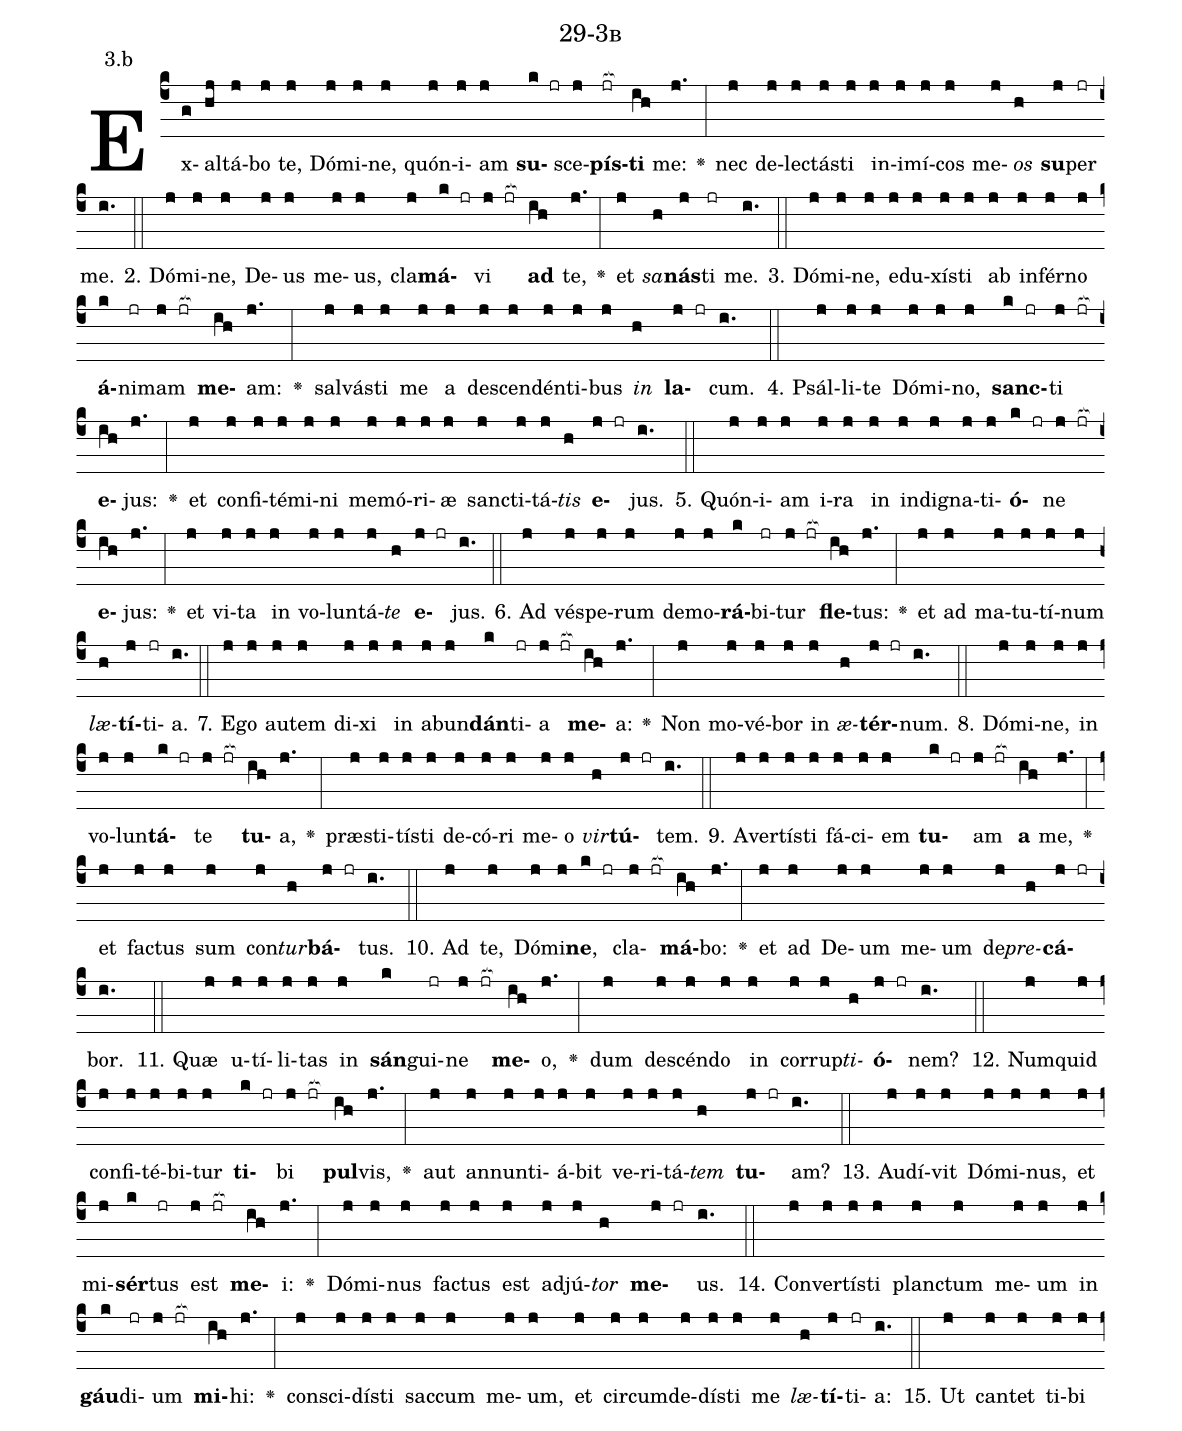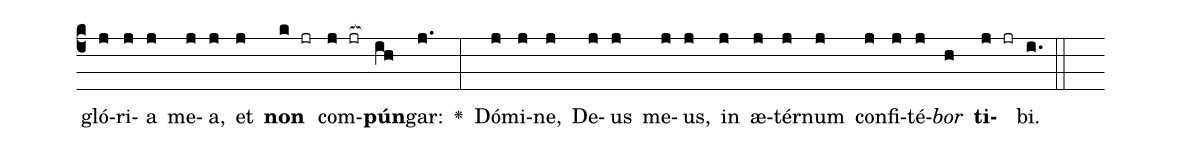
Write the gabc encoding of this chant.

name: 29-3b;
annotation: 3.b;
%%
(c4)Ex(g)al(hj)tá(j)bo(j) te,(j) Dó(j)mi(j)ne,(j) quón(j)i(j)am(j) <b>su</b>(k jr)sce(j)<b>pís</b>(jr[ocb:1{])<b>ti</b>(ih[ocb:0}]) me:(j.) <v>\greheightstar</v>(:) nec(j) de(j)lec(j)tás(j)ti(j) in(j)i(j)mí(j)cos(j) me(j)<i>os</i>(h) <b>su</b>(j)per(jr) me.(i.) (::)
2. Dó(j)mi(j)ne,(j) De(j)us(j) me(j)us,(j) cla(j)<b>má</b>(k jr)vi(j jr[ocb:1{]) <b>ad</b>(ih[ocb:0}]) te,(j.) <v>\greheightstar</v>(:) et(j) <i>sa</i>(h)<b>nás</b>(j)ti(jr) me.(i.) (::)
3. Dó(j)mi(j)ne,(j) e(j)du(j)xís(j)ti(j) ab(j) in(j)fér(j)no(j) <b>á</b>(k)ni(jr)mam(j jr[ocb:1{]) <b>me</b>(ih[ocb:0}])am:(j.) <v>\greheightstar</v>(:) sal(j)vás(j)ti(j) me(j) a(j) de(j)scen(j)dén(j)ti(j)bus(j) <i>in</i>(h) <b>la</b>(j jr)cum.(i.) (::)
4. Psál(j)li(j)te(j) Dó(j)mi(j)no,(j) <b>sanc</b>(k jr)ti(j jr[ocb:1{]) <b>e</b>(ih[ocb:0}])jus:(j.) <v>\greheightstar</v>(:) et(j) con(j)fi(j)té(j)mi(j)ni(j) me(j)mó(j)ri(j)æ(j) sanc(j)ti(j)tá(j)<i>tis</i>(h) <b>e</b>(j jr)jus.(i.) (::)
5. Quón(j)i(j)am(j) i(j)ra(j) in(j) in(j)di(j)gna(j)ti(j)<b>ó</b>(k jr)ne(j jr[ocb:1{]) <b>e</b>(ih[ocb:0}])jus:(j.) <v>\greheightstar</v>(:) et(j) vi(j)ta(j) in(j) vo(j)lun(j)tá(j)<i>te</i>(h) <b>e</b>(j jr)jus.(i.) (::)
6. Ad(j) vés(j)pe(j)rum(j) de(j)mo(j)<b>rá</b>(k)bi(jr)tur(j jr[ocb:1{]) <b>fle</b>(ih[ocb:0}])tus:(j.) <v>\greheightstar</v>(:) et(j) ad(j) ma(j)tu(j)tí(j)num(j) <i>læ</i>(h)<b>tí</b>(j)ti(jr)a.(i.) (::)
7. E(j)go(j) au(j)tem(j) di(j)xi(j) in(j) ab(j)un(j)<b>dán</b>(k)ti(jr)a(j jr[ocb:1{]) <b>me</b>(ih[ocb:0}])a:(j.) <v>\greheightstar</v>(:) Non(j) mo(j)vé(j)bor(j) in(j) <i>æ</i>(h)<b>tér</b>(j jr)num.(i.) (::)
8. Dó(j)mi(j)ne,(j) in(j) vo(j)lun(j)<b>tá</b>(k jr)te(j jr[ocb:1{]) <b>tu</b>(ih[ocb:0}])a,(j.) <v>\greheightstar</v>(:) præ(j)sti(j)tís(j)ti(j) de(j)có(j)ri(j) me(j)o(j) <i>vir</i>(h)<b>tú</b>(j jr)tem.(i.) (::)
9. A(j)ver(j)tís(j)ti(j) fá(j)ci(j)em(j) <b>tu</b>(k jr)am(j jr[ocb:1{]) <b>a</b>(ih[ocb:0}]) me,(j.) <v>\greheightstar</v>(:) et(j) fac(j)tus(j) sum(j) con(j)<i>tur</i>(h)<b>bá</b>(j jr)tus.(i.) (::)
10. Ad(j) te,(j) Dó(j)mi(j)<b>ne</b>,(k jr) cla(j jr[ocb:1{])<b>má</b>(ih[ocb:0}])bo:(j.) <v>\greheightstar</v>(:) et(j) ad(j) De(j)um(j) me(j)um(j) de(j)<i>pre</i>(h)<b>cá</b>(j jr)bor.(i.) (::)
11. Quæ(j) u(j)tí(j)li(j)tas(j) in(j) <b>sán</b>(k)gui(jr)ne(j jr[ocb:1{]) <b>me</b>(ih[ocb:0}])o,(j.) <v>\greheightstar</v>(:) dum(j) de(j)scén(j)do(j) in(j) cor(j)rup(j)<i>ti</i>(h)<b>ó</b>(j jr)nem?(i.) (::)
12. Num(j)quid(j) con(j)fi(j)té(j)bi(j)tur(j) <b>ti</b>(k jr)bi(j jr[ocb:1{]) <b>pul</b>(ih[ocb:0}])vis,(j.) <v>\greheightstar</v>(:) aut(j) an(j)nun(j)ti(j)á(j)bit(j) ve(j)ri(j)tá(j)<i>tem</i>(h) <b>tu</b>(j jr)am?(i.) (::)
13. Au(j)dí(j)vit(j) Dó(j)mi(j)nus,(j) et(j) mi(j)<b>sér</b>(k)tus(jr) est(j jr[ocb:1{]) <b>me</b>(ih[ocb:0}])i:(j.) <v>\greheightstar</v>(:) Dó(j)mi(j)nus(j) fac(j)tus(j) est(j) ad(j)jú(j)<i>tor</i>(h) <b>me</b>(j jr)us.(i.) (::)
14. Con(j)ver(j)tís(j)ti(j) planc(j)tum(j) me(j)um(j) in(j) <b>gáu</b>(k)di(jr)um(j jr[ocb:1{]) <b>mi</b>(ih[ocb:0}])hi:(j.) <v>\greheightstar</v>(:) con(j)sci(j)dís(j)ti(j) sac(j)cum(j) me(j)um,(j) et(j) cir(j)cum(j)de(j)dís(j)ti(j) me(j) <i>læ</i>(h)<b>tí</b>(j)ti(jr)a:(i.) (::)
15. Ut(j) can(j)tet(j) ti(j)bi(j) gló(j)ri(j)a(j) me(j)a,(j) et(j) <b>non</b>(k jr) com(j jr[ocb:1{])<b>pún</b>(ih[ocb:0}])gar:(j.) <v>\greheightstar</v>(:) Dó(j)mi(j)ne,(j) De(j)us(j) me(j)us,(j) in(j) æ(j)tér(j)num(j) con(j)fi(j)té(j)<i>bor</i>(h) <b>ti</b>(j jr)bi.(i.) (::)
